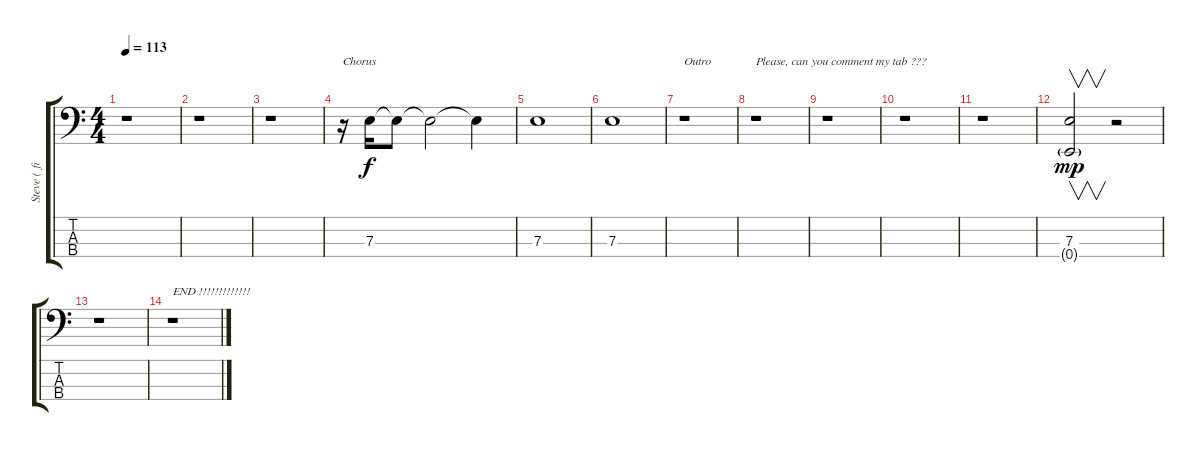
\track ("Steve ( fills )" "Steve ( fi") {instrument electricbassfinger}
\staff {score tabs}
\tuning (G2 D2 A1 E1) {hide}
\ts (4 4)
\tempo 113
\clef f4
\ks c
r.1{dy f} |
r.1 |
r.1 |
r.16{txt "Chorus"} 7.3.16 7.3{t}.8 7.3{t}.2 7.3{t}.4 |
7.3.1 |
7.3.1 |
r.1{txt "Outro"} |
r.1{txt "Please, can you comment my tab ???"} |
r.1 |
r.1 |
r.1 |
(7.3 0.4{g}).2{v dy mp} r.2 |
r.1 |
r.1{txt "END !!!!!!!!!!!!!"}
